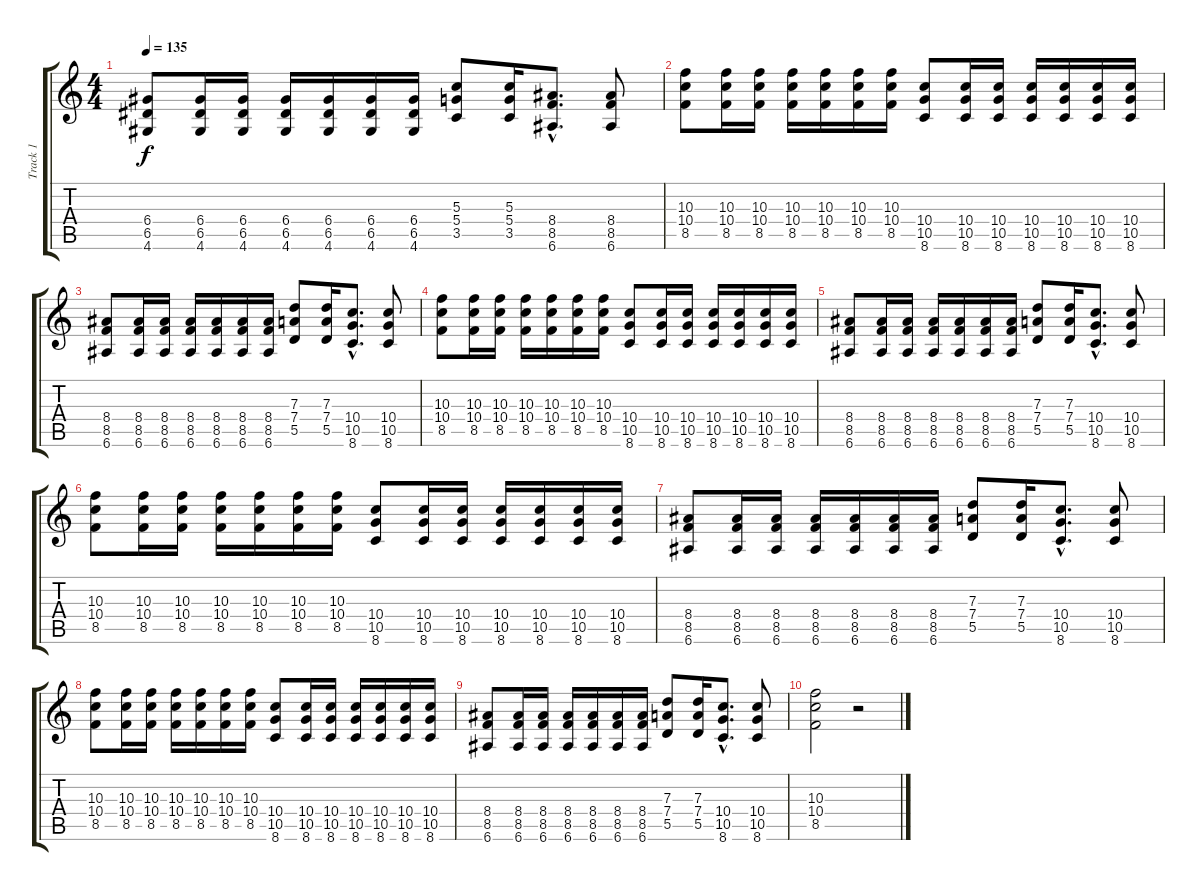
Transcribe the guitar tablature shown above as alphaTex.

\track ("Track 1" "Track 1") {instrument distortionguitar}
\staff {score tabs}
\tuning (E4 B3 G3 D3 A2 E2) {hide}
\ts (4 4)
\tempo 135
\clef g2
\ks c
(6.4 6.5 4.6).8{dy f} (6.4 6.5 4.6).16 (6.4 6.5 4.6).16 (6.4 6.5 4.6).16 (6.4 6.5 4.6).16 (6.4 6.5 4.6).16 (6.4 6.5 4.6).16 (5.3 5.4 3.5).8 (5.3 5.4 3.5).16 (8.4{hac} 8.5{hac} 6.6{hac}).8{d} (8.4 8.5 6.6).8 |
(10.3 10.4 8.5).8 (10.3 10.4 8.5).16 (10.3 10.4 8.5).16 (10.3 10.4 8.5).16 (10.3 10.4 8.5).16 (10.3 10.4 8.5).16 (10.3 10.4 8.5).16 (10.4 10.5 8.6).8 (10.4 10.5 8.6).16 (10.4 10.5 8.6).16 (10.4 10.5 8.6).16 (10.4 10.5 8.6).16 (10.4 10.5 8.6).16 (10.4 10.5 8.6).16 |
(8.4 8.5 6.6).8 (8.4 8.5 6.6).16 (8.4 8.5 6.6).16 (8.4 8.5 6.6).16 (8.4 8.5 6.6).16 (8.4 8.5 6.6).16 (8.4 8.5 6.6).16 (7.3 7.4 5.5).8 (7.3 7.4 5.5).16 (10.4{hac} 10.5{hac} 8.6{hac}).8{d} (10.4 10.5 8.6).8 |
(10.3 10.4 8.5).8 (10.3 10.4 8.5).16 (10.3 10.4 8.5).16 (10.3 10.4 8.5).16 (10.3 10.4 8.5).16 (10.3 10.4 8.5).16 (10.3 10.4 8.5).16 (10.4 10.5 8.6).8 (10.4 10.5 8.6).16 (10.4 10.5 8.6).16 (10.4 10.5 8.6).16 (10.4 10.5 8.6).16 (10.4 10.5 8.6).16 (10.4 10.5 8.6).16 |
(8.4 8.5 6.6).8 (8.4 8.5 6.6).16 (8.4 8.5 6.6).16 (8.4 8.5 6.6).16 (8.4 8.5 6.6).16 (8.4 8.5 6.6).16 (8.4 8.5 6.6).16 (7.3 7.4 5.5).8 (7.3 7.4 5.5).16 (10.4{hac} 10.5{hac} 8.6{hac}).8{d} (10.4 10.5 8.6).8 |
(10.3 10.4 8.5).8 (10.3 10.4 8.5).16 (10.3 10.4 8.5).16 (10.3 10.4 8.5).16 (10.3 10.4 8.5).16 (10.3 10.4 8.5).16 (10.3 10.4 8.5).16 (10.4 10.5 8.6).8 (10.4 10.5 8.6).16 (10.4 10.5 8.6).16 (10.4 10.5 8.6).16 (10.4 10.5 8.6).16 (10.4 10.5 8.6).16 (10.4 10.5 8.6).16 |
(8.4 8.5 6.6).8 (8.4 8.5 6.6).16 (8.4 8.5 6.6).16 (8.4 8.5 6.6).16 (8.4 8.5 6.6).16 (8.4 8.5 6.6).16 (8.4 8.5 6.6).16 (7.3 7.4 5.5).8 (7.3 7.4 5.5).16 (10.4{hac} 10.5{hac} 8.6{hac}).8{d} (10.4 10.5 8.6).8 |
(10.3 10.4 8.5).8 (10.3 10.4 8.5).16 (10.3 10.4 8.5).16 (10.3 10.4 8.5).16 (10.3 10.4 8.5).16 (10.3 10.4 8.5).16 (10.3 10.4 8.5).16 (10.4 10.5 8.6).8 (10.4 10.5 8.6).16 (10.4 10.5 8.6).16 (10.4 10.5 8.6).16 (10.4 10.5 8.6).16 (10.4 10.5 8.6).16 (10.4 10.5 8.6).16 |
(8.4 8.5 6.6).8 (8.4 8.5 6.6).16 (8.4 8.5 6.6).16 (8.4 8.5 6.6).16 (8.4 8.5 6.6).16 (8.4 8.5 6.6).16 (8.4 8.5 6.6).16 (7.3 7.4 5.5).8 (7.3 7.4 5.5).16 (10.4{hac} 10.5{hac} 8.6{hac}).8{d} (10.4 10.5 8.6).8 |
(10.3 10.4 8.5).2 r.2
